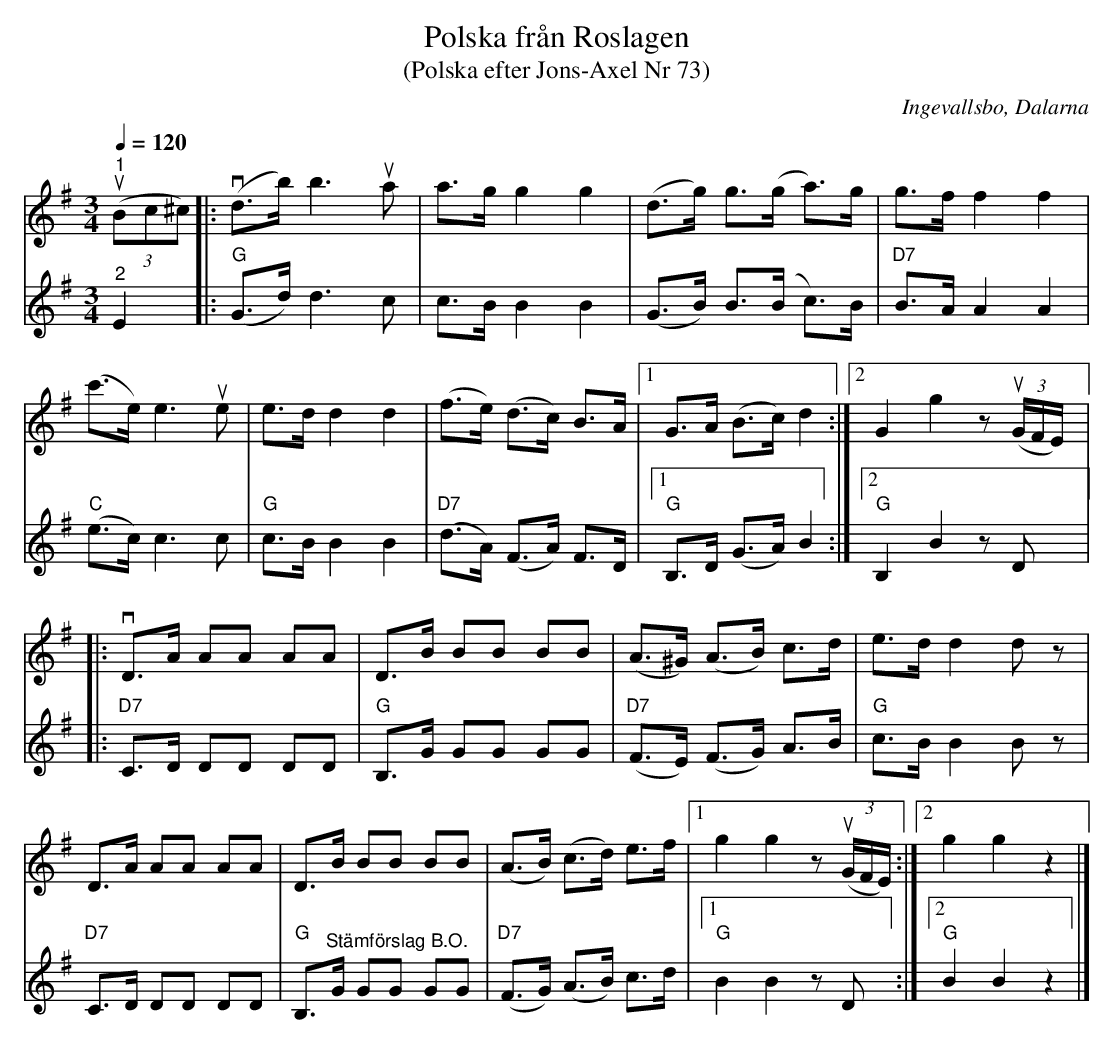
X:1
T:Polska från Roslagen
T:(Polska efter Jons-Axel Nr 73)
O:Ingevallsbo, Dalarna
L:1/8
Q:1/4=120
M:3/4
K:G
V:1
"^1"u (3(Bc^c) |:v (d>b) b3u a | a>g g2 g2 | (d>g) g>(g a>)g |  g>f f2 f2 |
(c'>e) e3u e | e>d d2 d2 | (f>e) (d>c) B>A |1 G>A (B>c) d2 :|2 G2 g2 zu (3(G/F/E/) |:
v D>A AA AA | D>B BB BB | (A>^G) (A>B) c>d | e>d d2 d z |
D>A AA AA | D>B BB BB | (A>B) (c>d) e>f |1  g2 g2 zu (3(G/F/E/) :|2 g2 g2 z2 |]
V:2
"^2" E2 |:"G" (G>d) d3 c | c>B B2 B2 | (G>B) B>(B c>)B | "D7" B>A A2 A2 |
"C" (e>c) c3 c |"G" c>B B2 B2 |"D7" (d>A) (F>A) F>D |1 "G" B,>D (G>A) B2 :|2 "G" B,2 B2 z D |:
"D7" C>D DD DD |"G" B,>G GG GG | "D7" (F>E) (F>G) A>B |"G" c>B B2 B z |
"D7" C>D DD DD |"G" B,"^Stämförslag B.O.">G GG GG |"D7" (F>G)  (A>B) c>d |1 "G" B2 B2 z D :|2 "G" B2 B2 z2 |]
